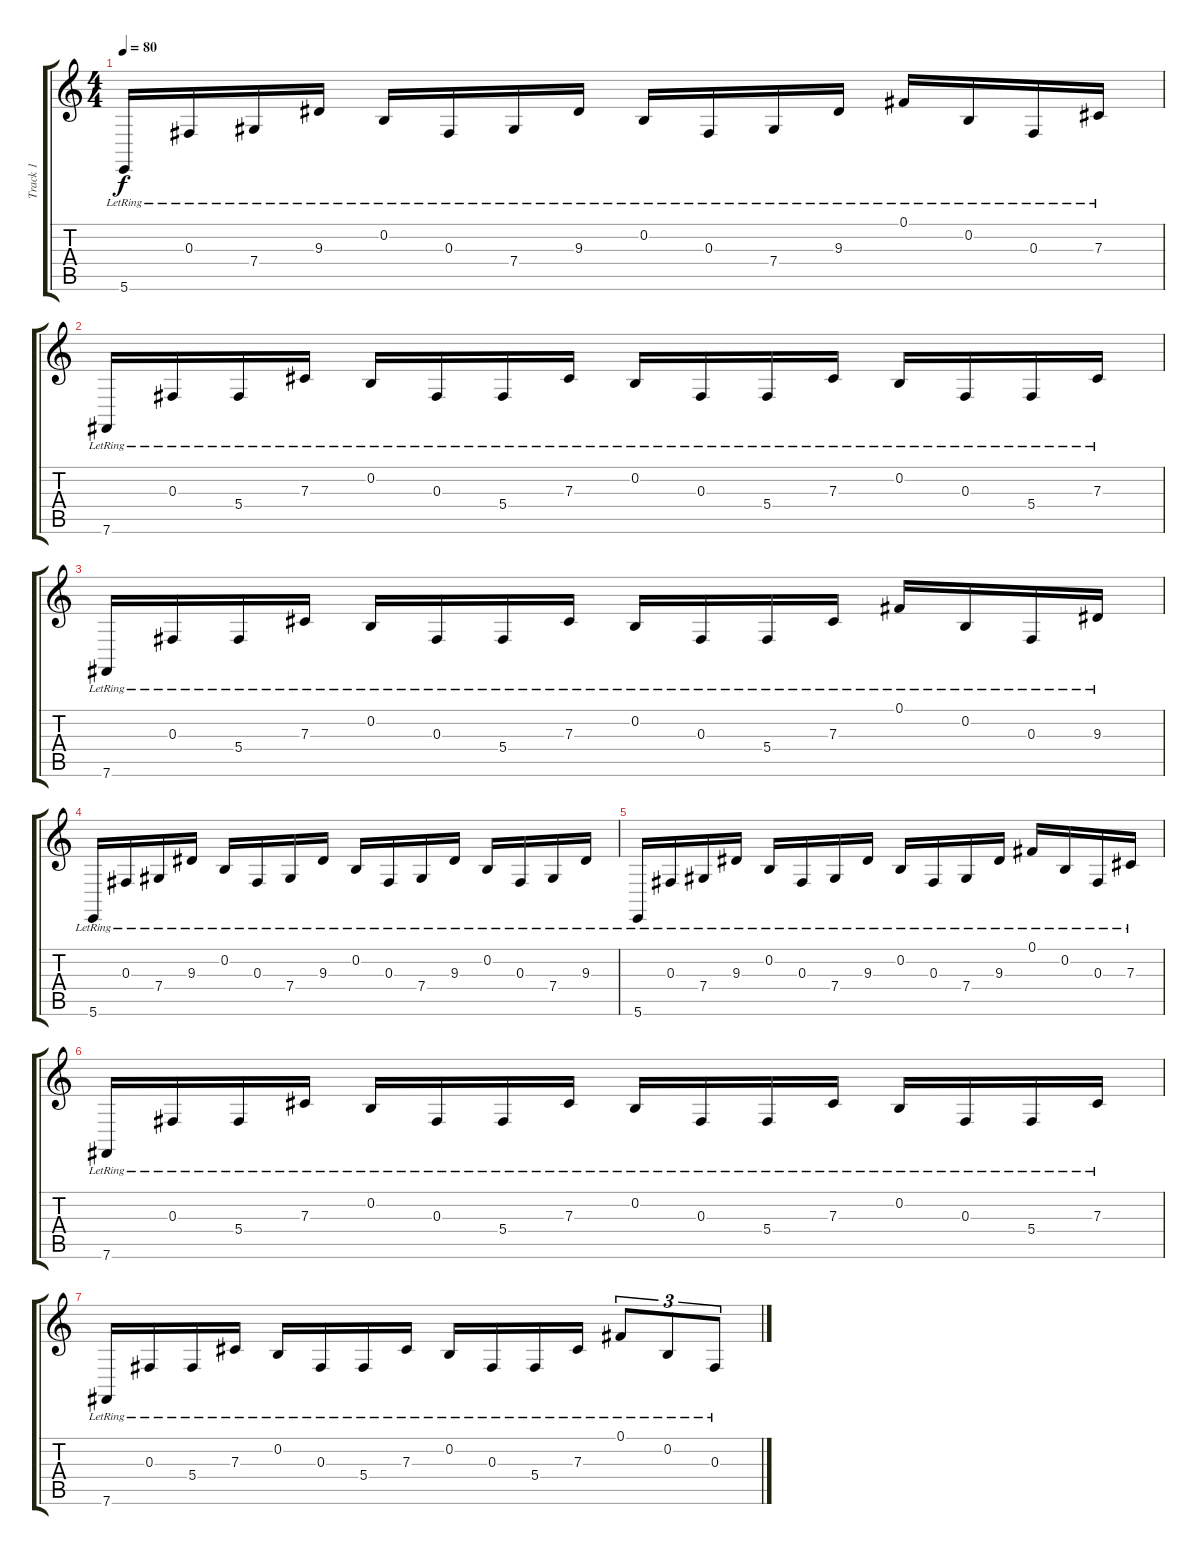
\track ("Track 1" "Track 1") {instrument acousticgrandpiano}
\staff {score tabs}
\tuning (Gb4 B3 Gb3 Db3 Gb2 B1) {hide}
\ts (4 4)
\tempo 80
\clef g2
\ks c
5.6{lr}.16{dy f} 0.3{lr}.16 7.4{lr}.16 9.3{lr}.16 0.2{lr}.16 0.3{lr}.16 7.4{lr}.16 9.3{lr}.16 0.2{lr}.16 0.3{lr}.16 7.4{lr}.16 9.3{lr}.16 0.1{lr}.16 0.2{lr}.16 0.3{lr}.16 7.3{lr}.16 |
7.6{lr}.16 0.3{lr}.16 5.4{lr}.16 7.3{lr}.16 0.2{lr}.16 0.3{lr}.16 5.4{lr}.16 7.3{lr}.16 0.2{lr}.16 0.3{lr}.16 5.4{lr}.16 7.3{lr}.16 0.2{lr}.16 0.3{lr}.16 5.4{lr}.16 7.3{lr}.16 |
7.6{lr}.16 0.3{lr}.16 5.4{lr}.16 7.3{lr}.16 0.2{lr}.16 0.3{lr}.16 5.4{lr}.16 7.3{lr}.16 0.2{lr}.16 0.3{lr}.16 5.4{lr}.16 7.3{lr}.16 0.1{lr}.16 0.2{lr}.16 0.3{lr}.16 9.3{lr}.16 |
5.6{lr}.16 0.3{lr}.16 7.4{lr}.16 9.3{lr}.16 0.2{lr}.16 0.3{lr}.16 7.4{lr}.16 9.3{lr}.16 0.2{lr}.16 0.3{lr}.16 7.4{lr}.16 9.3{lr}.16 0.2{lr}.16 0.3{lr}.16 7.4{lr}.16 9.3{lr}.16 |
5.6{lr}.16 0.3{lr}.16 7.4{lr}.16 9.3{lr}.16 0.2{lr}.16 0.3{lr}.16 7.4{lr}.16 9.3{lr}.16 0.2{lr}.16 0.3{lr}.16 7.4{lr}.16 9.3{lr}.16 0.1{lr}.16 0.2{lr}.16 0.3{lr}.16 7.3{lr}.16 |
7.6{lr}.16 0.3{lr}.16 5.4{lr}.16 7.3{lr}.16 0.2{lr}.16 0.3{lr}.16 5.4{lr}.16 7.3{lr}.16 0.2{lr}.16 0.3{lr}.16 5.4{lr}.16 7.3{lr}.16 0.2{lr}.16 0.3{lr}.16 5.4{lr}.16 7.3{lr}.16 |
7.6{lr}.16 0.3{lr}.16 5.4{lr}.16 7.3{lr}.16 0.2{lr}.16 0.3{lr}.16 5.4{lr}.16 7.3{lr}.16 0.2{lr}.16 0.3{lr}.16 5.4{lr}.16 7.3{lr}.16 0.1{lr}.8{tu (3 2)} 0.2{lr}.8{tu (3 2)} 0.3{lr}.8{tu (3 2)}
